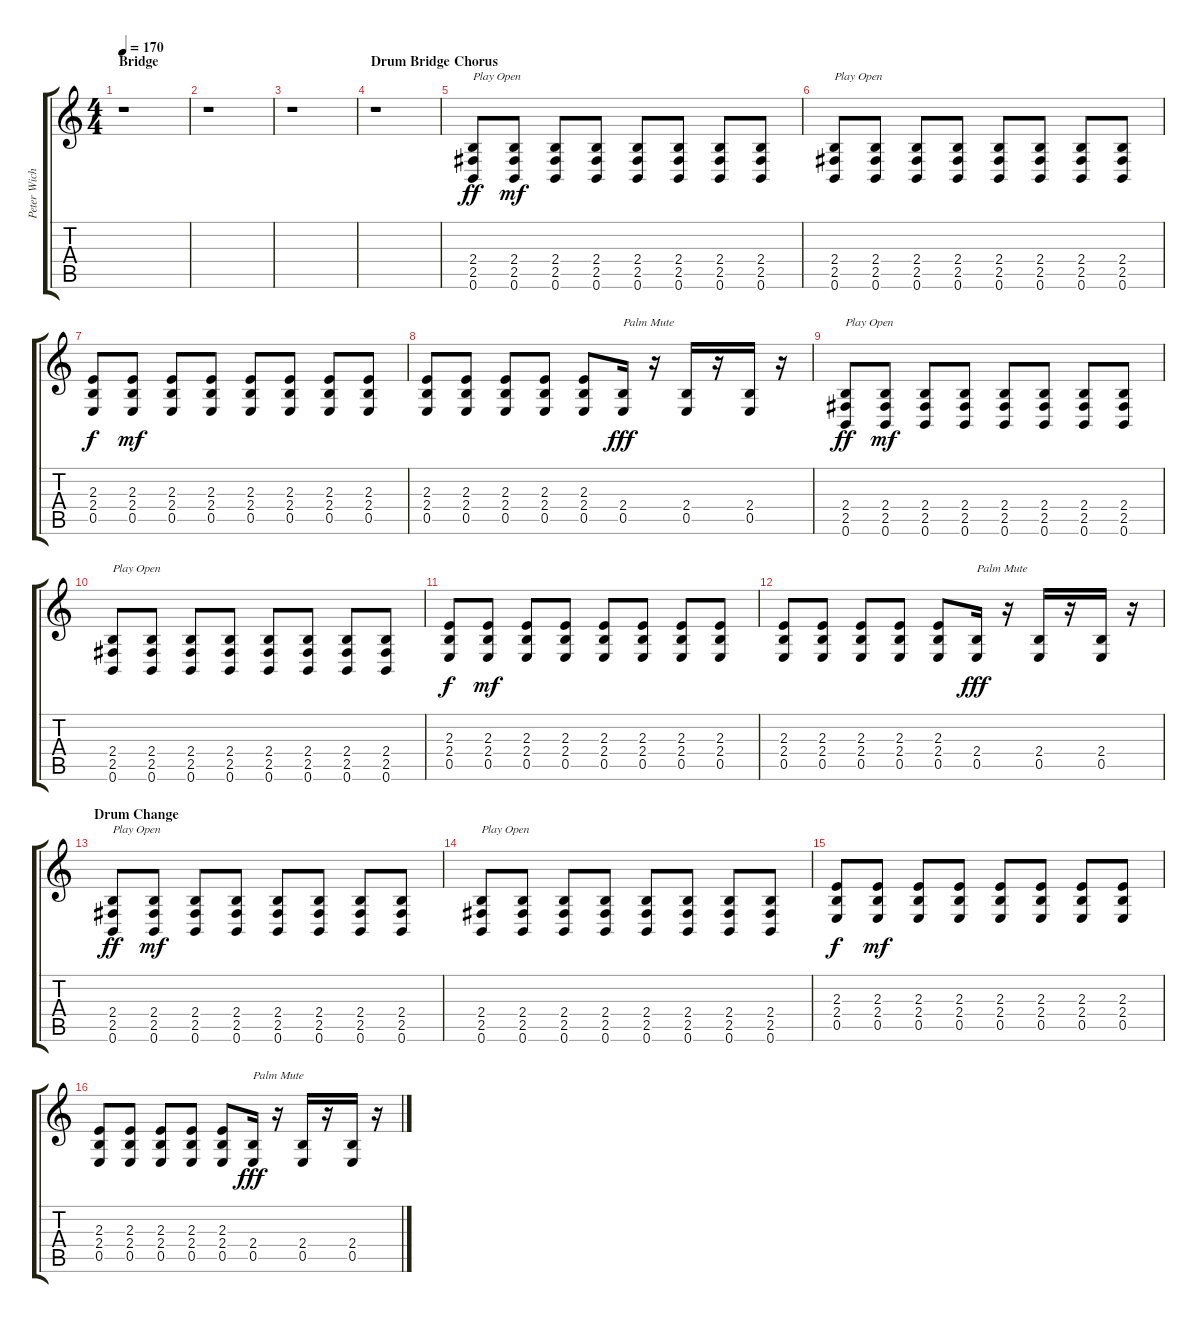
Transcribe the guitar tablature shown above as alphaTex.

\track ("Peter Wichers -Rhythm Guitar-" "Peter Wich") {instrument distortionguitar}
\staff {score tabs}
\tuning (B3 Gb3 D3 A2 E2 B1) {hide}
\ts (4 4)
\section ("" "Bridge")
\tempo 170
\clef g2
\ks c
r.1{dy f} |
r.1 |
r.1 |
\section ("" "Drum Bridge")
r.1 |
\section ("" "Chorus")
(2.4 2.5 0.6).8{txt "Play Open" dy ff} (2.4 2.5 0.6).8{dy mf} (2.4 2.5 0.6).8 (2.4 2.5 0.6).8 (2.4 2.5 0.6).8 (2.4 2.5 0.6).8 (2.4 2.5 0.6).8 (2.4 2.5 0.6).8 |
(2.4 2.5 0.6).8{txt "Play Open"} (2.4 2.5 0.6).8 (2.4 2.5 0.6).8 (2.4 2.5 0.6).8 (2.4 2.5 0.6).8 (2.4 2.5 0.6).8 (2.4 2.5 0.6).8 (2.4 2.5 0.6).8 |
(2.3 2.4 0.5).8{dy f} (2.3 2.4 0.5).8{dy mf} (2.3 2.4 0.5).8 (2.3 2.4 0.5).8 (2.3 2.4 0.5).8 (2.3 2.4 0.5).8 (2.3 2.4 0.5).8 (2.3 2.4 0.5).8 |
(2.3 2.4 0.5).8 (2.3 2.4 0.5).8 (2.3 2.4 0.5).8 (2.3 2.4 0.5).8 (2.3 2.4 0.5).8 (2.4 0.5).16{txt "Palm Mute" dy fff} r.16 (2.4 0.5).16 r.16 (2.4 0.5).16 r.16 |
(2.4 2.5 0.6).8{txt "Play Open" dy ff} (2.4 2.5 0.6).8{dy mf} (2.4 2.5 0.6).8 (2.4 2.5 0.6).8 (2.4 2.5 0.6).8 (2.4 2.5 0.6).8 (2.4 2.5 0.6).8 (2.4 2.5 0.6).8 |
(2.4 2.5 0.6).8{txt "Play Open"} (2.4 2.5 0.6).8 (2.4 2.5 0.6).8 (2.4 2.5 0.6).8 (2.4 2.5 0.6).8 (2.4 2.5 0.6).8 (2.4 2.5 0.6).8 (2.4 2.5 0.6).8 |
(2.3 2.4 0.5).8{dy f} (2.3 2.4 0.5).8{dy mf} (2.3 2.4 0.5).8 (2.3 2.4 0.5).8 (2.3 2.4 0.5).8 (2.3 2.4 0.5).8 (2.3 2.4 0.5).8 (2.3 2.4 0.5).8 |
(2.3 2.4 0.5).8 (2.3 2.4 0.5).8 (2.3 2.4 0.5).8 (2.3 2.4 0.5).8 (2.3 2.4 0.5).8 (2.4 0.5).16{txt "Palm Mute" dy fff} r.16 (2.4 0.5).16 r.16 (2.4 0.5).16 r.16 |
\section ("" "Drum Change")
(2.4 2.5 0.6).8{txt "Play Open" dy ff} (2.4 2.5 0.6).8{dy mf} (2.4 2.5 0.6).8 (2.4 2.5 0.6).8 (2.4 2.5 0.6).8 (2.4 2.5 0.6).8 (2.4 2.5 0.6).8 (2.4 2.5 0.6).8 |
(2.4 2.5 0.6).8{txt "Play Open"} (2.4 2.5 0.6).8 (2.4 2.5 0.6).8 (2.4 2.5 0.6).8 (2.4 2.5 0.6).8 (2.4 2.5 0.6).8 (2.4 2.5 0.6).8 (2.4 2.5 0.6).8 |
(2.3 2.4 0.5).8{dy f} (2.3 2.4 0.5).8{dy mf} (2.3 2.4 0.5).8 (2.3 2.4 0.5).8 (2.3 2.4 0.5).8 (2.3 2.4 0.5).8 (2.3 2.4 0.5).8 (2.3 2.4 0.5).8 |
(2.3 2.4 0.5).8 (2.3 2.4 0.5).8 (2.3 2.4 0.5).8 (2.3 2.4 0.5).8 (2.3 2.4 0.5).8 (2.4 0.5).16{txt "Palm Mute" dy fff} r.16 (2.4 0.5).16 r.16 (2.4 0.5).16 r.16
